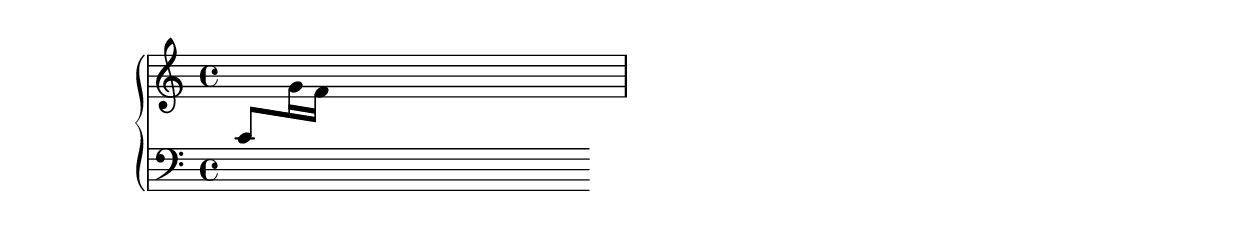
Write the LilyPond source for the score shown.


\version "2.16.0"
\header{
	texidoc="@cindex Beam Isknee

Beams can be placed across a @code{PianoStaff}.

"

}

\layout{
  ragged-right = ##t
}

\context PianoStaff <<
  \new Staff =  "one" \relative c'{
    s1
  }
  \new Staff =  "two" \relative c'{
    \clef bass
				% no knee
    \stemUp  c8[ \change Staff=one \stemDown g'16 f]
    s8
    s2
  }
>>



